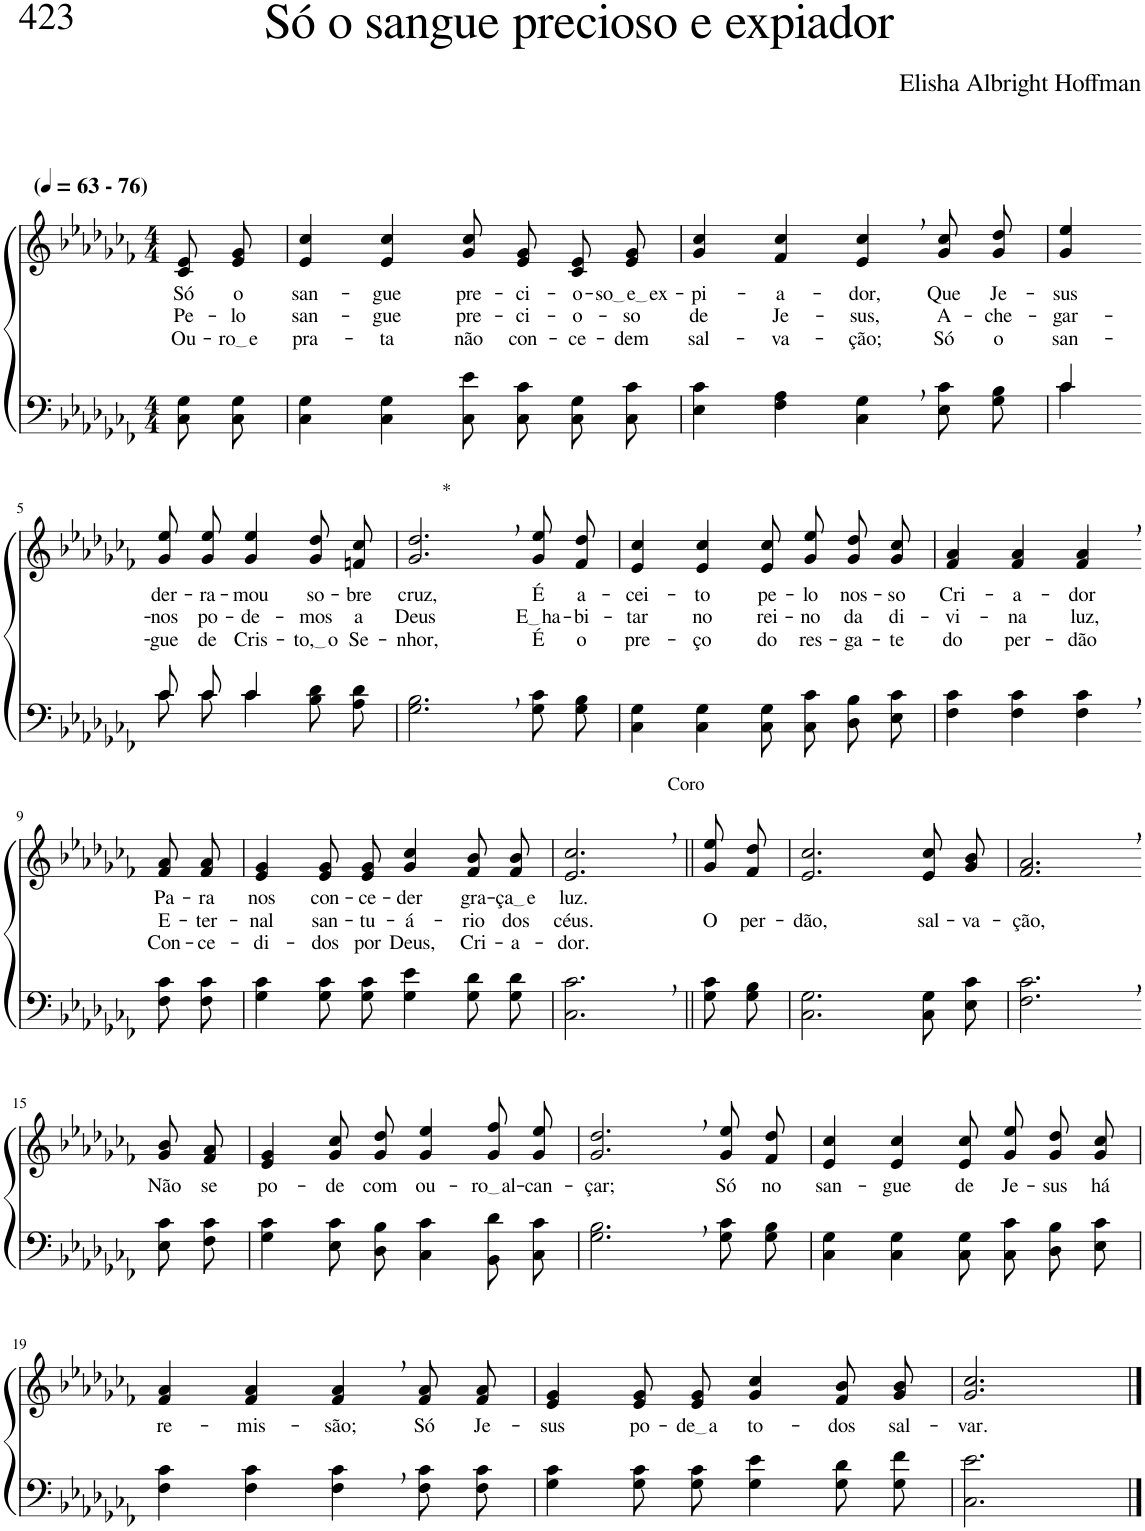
**kern	**kern	**text	**text	**text
*part2	*part1	*part1	*part1	*part1
*staff2	*staff1	*staff1	*staff1	*staff1
*I"Parte III e IV	*I"Parte I e II	*	*	*
*clefF4	*clefG2	*	*	*
*Trd2c3	*Trd2c3	*	*	*
*k[b-e-a-d-g-c-f-]	*k[b-e-a-d-g-c-f-]	*	*	*
*M4/4	*M4/4	*	*	*
*MM63	*MM63	*	*	*
=1	=1	=1	=1	=1
!	!LO:TX:a:B:t=(	!	!	!
!	!LO:TX:a:B:t=- 76)	!	!	!
!	!	!LO:LY:b	!LO:LY:b	!LO:LY:b
8C-\ 8G-\L	8c-/ 8e-/L	Só	Pe-	Ou-
!	!	!LO:LY:b	!LO:LY:b	!LO:LY:b
8C-\ 8G-\J	8e-/ 8g-/J	o	-lo	ro e
=2	=2	=2	=2	=2
!	!	!LO:LY:b	!LO:LY:b	!LO:LY:b
4C-\ 4G-\	4e-/ 4cc-/	san-	san-	pra-
!	!	!LO:LY:b	!LO:LY:b	!LO:LY:b
4C-\ 4G-\	4e-/ 4cc-/	-gue	-gue	-ta
!	!	!LO:LY:b	!LO:LY:b	!LO:LY:b
8C-\ 8e-\L	8g-/ 8cc-/L	pre-	pre-	não
!	!	!LO:LY:b	!LO:LY:b	!LO:LY:b
8C-\ 8c-\J	8e-/ 8g-/J	-ci-	-ci-	con-
!	!	!LO:LY:b	!LO:LY:b	!LO:LY:b
8C-\ 8G-\L	8c-/ 8e-/L	-o-	-o-	-ce-
!	!	!LO:LY:b	!LO:LY:b	!LO:LY:b
8C-\ 8c-\J	8e-/ 8g-/J	so e ex	-so	-dem
=3	=3	=3	=3	=3
!	!	!LO:LY:b	!LO:LY:b	!LO:LY:b
4E-\ 4c-\	4g-/ 4cc-/	-pi-	de	sal-
!	!	!LO:LY:b	!LO:LY:b	!LO:LY:b
4F-\ 4A-\	4f-/ 4cc-/	-a-	Je-	-va-
!	!	!LO:LY:b	!LO:LY:b	!LO:LY:b
4C-\, 4G-\,	4e-/, 4cc-/,	-dor,	-sus,	-ção;
!	!	!LO:LY:b	!LO:LY:b	!LO:LY:b
8E-\ 8c-\L	8g-\ 8cc-\L	Que	A-	Só
!	!	!LO:LY:b	!LO:LY:b	!LO:LY:b
8G-\ 8B-\J	8g-\ 8dd-\J	Je-	-che-	o
=4	=4	=4	=4	=4
*^	*	*	*	*
!	!	!	!LO:LY:b	!LO:LY:b	!LO:LY:b
4c-/	4c-\	4g-/ 4ee-/	-sus	-gar-	san-
!!LO:LB:g=z
=5-	=5-	=5-	=5-	=5-	=5-
!	!	!	!LO:LY:b	!LO:LY:b	!LO:LY:b
8c-/L	8c-\L	8g-\ 8ee-\L	der-	-nos	-gue
!	!	!	!LO:LY:b	!LO:LY:b	!LO:LY:b
8c-/J	8c-\J	8g-\ 8ee-\J	-ra-	po-	de
!	!	!	!LO:LY:b	!LO:LY:b	!LO:LY:b
4c-/	4c-\	4g-/ 4ee-/	-mou	-de-	Cris-
!	!	!	!LO:LY:b	!LO:LY:b	!LO:LY:b
4ryy	8B-\ 8d-\L	8g-/ 8dd-/L	so-	-mos	to, o
!	!	!	!LO:LY:b	!LO:LY:b	!LO:LY:b
.	8A-\ 8d-\J	8fn/ 8cc-/J	-bre	a	Se-
=6	=6	=6	=6	=6	=6
!	!	!LO:TX:a:t=*	!	!	!
!	!	!	!LO:LY:b	!LO:LY:b	!LO:LY:b
*v	*v	*	*	*	*
2.G-\, 2.B-\,	2.g-/, 2.dd-/,	cruz,	Deus	-nhor,
!	!	!LO:LY:b	!LO:LY:b	!LO:LY:b
8G-\ 8c-\L	8g-\ 8ee-\L	É	E ha	É
!	!	!LO:LY:b	!LO:LY:b	!LO:LY:b
8G-\ 8B-\J	8f-\ 8dd-\J	a-	-bi-	o
=7	=7	=7	=7	=7
!	!	!LO:LY:b	!LO:LY:b	!LO:LY:b
4C-\ 4G-\	4e-/ 4cc-/	-cei-	-tar	pre-
!	!	!LO:LY:b	!LO:LY:b	!LO:LY:b
4C-\ 4G-\	4e-/ 4cc-/	-to	no	-ço
!	!	!LO:LY:b	!LO:LY:b	!LO:LY:b
8C-\ 8G-\L	8e-/ 8cc-/L	pe-	rei-	do
!	!	!LO:LY:b	!LO:LY:b	!LO:LY:b
8C-\ 8c-\J	8g-/ 8ee-/J	-lo	-no	res-
!	!	!LO:LY:b	!LO:LY:b	!LO:LY:b
8D-\ 8B-\L	8g-/ 8dd-/L	nos-	da	-ga-
!	!	!LO:LY:b	!LO:LY:b	!LO:LY:b
8E-\ 8c-\J	8g-/ 8cc-/J	-so	di-	-te
=8	=8	=8	=8	=8
!	!	!LO:LY:b	!LO:LY:b	!LO:LY:b
4F-\ 4c-\	4f-/ 4a-/	Cri-	-vi-	do
!	!	!LO:LY:b	!LO:LY:b	!LO:LY:b
4F-\ 4c-\	4f-/ 4a-/	-a-	-na	per-
!	!	!LO:LY:b	!LO:LY:b	!LO:LY:b
4F-\, 4c-\,	4f-/, 4a-/,	-dor	luz,	-dão
!!LO:LB:g=z
=9-	=9-	=9-	=9-	=9-
!	!	!LO:LY:b	!LO:LY:b	!LO:LY:b
8F-\ 8c-\L	8f-/ 8a-/L	Pa-	E-	Con-
!	!	!LO:LY:b	!LO:LY:b	!LO:LY:b
8F-\ 8c-\J	8f-/ 8a-/J	-ra	-ter-	-ce-
=10	=10	=10	=10	=10
!	!	!LO:LY:b	!LO:LY:b	!LO:LY:b
4G-\ 4c-\	4e-/ 4g-/	nos	-nal	-di-
!	!	!LO:LY:b	!LO:LY:b	!LO:LY:b
8G-\ 8c-\L	8e-/ 8g-/L	con-	san-	-dos
!	!	!LO:LY:b	!LO:LY:b	!LO:LY:b
8G-\ 8c-\J	8e-/ 8g-/J	-ce-	-tu-	por
!	!	!LO:LY:b	!LO:LY:b	!LO:LY:b
4G-\ 4e-\	4g-/ 4cc-/	-der	-á-	Deus,
!	!	!LO:LY:b	!LO:LY:b	!LO:LY:b
8G-\ 8d-\L	8f-/ 8b-/L	gra-	-rio	Cri-
!	!	!LO:LY:b	!LO:LY:b	!LO:LY:b
8G-\ 8d-\J	8f-/ 8b-/J	ça e	dos	-a-
=11	=11	=11	=11	=11
!	!LO:TX:a:t=Coro	!	!	!
!	!	!LO:LY:b	!LO:LY:b	!LO:LY:b
2.C-\, 2.c-\,	2.e-/, 2.cc-/,	luz.	céus.	-dor.
=12||	=12||	=12||	=12||	=12||
!	!	!	!LO:LY:b	!
8G-\ 8c-\L	8g-\ 8ee-\L	.	O	.
!	!	!	!LO:LY:b	!
8G-\ 8B-\J	8f-\ 8dd-\J	.	per-	.
=13	=13	=13	=13	=13
!	!	!	!LO:LY:b	!
2.C-\ 2.G-\	2.e-/ 2.cc-/	.	-dão,	.
!	!	!	!LO:LY:b	!
8C-\ 8G-\L	8e-/ 8cc-/L	.	sal-	.
!	!	!	!LO:LY:b	!
8E-\ 8c-\J	8g-/ 8b-/J	.	-va-	.
=14	=14	=14	=14	=14
!	!	!	!LO:LY:b	!
2.F-\, 2.c-\,	2.f-/, 2.a-/,	.	-ção,	.
!!LO:LB:g=z
=15-	=15-	=15-	=15-	=15-
!	!	!LO:LY:b	!	!
8E-\ 8c-\L	8g-/ 8b-/L	Não	.	.
!	!	!LO:LY:b	!	!
8F-\ 8c-\J	8f-/ 8a-/J	se	.	.
=16	=16	=16	=16	=16
!	!	!LO:LY:b	!	!
4G-\ 4c-\	4e-/ 4g-/	po-	.	.
!	!	!LO:LY:b	!	!
8E-\ 8c-\L	8g-\ 8cc-\L	-de	.	.
!	!	!LO:LY:b	!	!
8D-\ 8B-\J	8g-\ 8dd-\J	com	.	.
!	!	!LO:LY:b	!	!
4C-\ 4c-\	4g-/ 4ee-/	ou-	.	.
!	!	!LO:LY:b	!	!
8BB-\ 8d-\L	8g-\ 8ff-\L	ro al	.	.
!	!	!LO:LY:b	!	!
8C-\ 8c-\J	8g-\ 8ee-\J	-can-	.	.
=17	=17	=17	=17	=17
!	!	!LO:LY:b	!	!
2.G-\, 2.B-\,	2.g-/, 2.dd-/,	-çar;	.	.
!	!	!LO:LY:b	!	!
8G-\ 8c-\L	8g-\ 8ee-\L	Só	.	.
!	!	!LO:LY:b	!	!
8G-\ 8B-\J	8f-\ 8dd-\J	no	.	.
=18	=18	=18	=18	=18
!	!	!LO:LY:b	!	!
4C-\ 4G-\	4e-/ 4cc-/	san-	.	.
!	!	!LO:LY:b	!	!
4C-\ 4G-\	4e-/ 4cc-/	-gue	.	.
!	!	!LO:LY:b	!	!
8C-\ 8G-\L	8e-/ 8cc-/L	de	.	.
!	!	!LO:LY:b	!	!
8C-\ 8c-\J	8g-/ 8ee-/J	Je-	.	.
!	!	!LO:LY:b	!	!
8D-\ 8B-\L	8g-/ 8dd-/L	-sus	.	.
!	!	!LO:LY:b	!	!
8E-\ 8c-\J	8g-/ 8cc-/J	há	.	.
!!LO:LB:g=z
=19	=19	=19	=19	=19
!	!	!LO:LY:b	!	!
4F-\ 4c-\	4f-/ 4a-/	re-	.	.
!	!	!LO:LY:b	!	!
4F-\ 4c-\	4f-/ 4a-/	-mis-	.	.
!	!	!LO:LY:b	!	!
4F-\, 4c-\,	4f-/, 4a-/,	-são;	.	.
!	!	!LO:LY:b	!	!
8F-\ 8c-\L	8f-/ 8a-/L	Só	.	.
!	!	!LO:LY:b	!	!
8F-\ 8c-\J	8f-/ 8a-/J	Je-	.	.
=20	=20	=20	=20	=20
!	!	!LO:LY:b	!	!
4G-\ 4c-\	4e-/ 4g-/	-sus	.	.
!	!	!LO:LY:b	!	!
8G-\ 8c-\L	8e-/ 8g-/L	po-	.	.
!	!	!LO:LY:b	!	!
8G-\ 8c-\J	8e-/ 8g-/J	de a	.	.
!	!	!LO:LY:b	!	!
4G-\ 4e-\	4g-/ 4cc-/	to-	.	.
!	!	!LO:LY:b	!	!
8G-\ 8d-\L	8f-/ 8b-/L	-dos	.	.
!	!	!LO:LY:b	!	!
8G-\ 8f-\J	8g-/ 8b-/J	sal-	.	.
=21	=21	=21	=21	=21
!	!	!LO:LY:b	!	!
2.C-\ 2.e-\	2.g-/ 2.cc-/	-var.	.	.
==	==	==	==	==
*-	*-	*-	*-	*-
